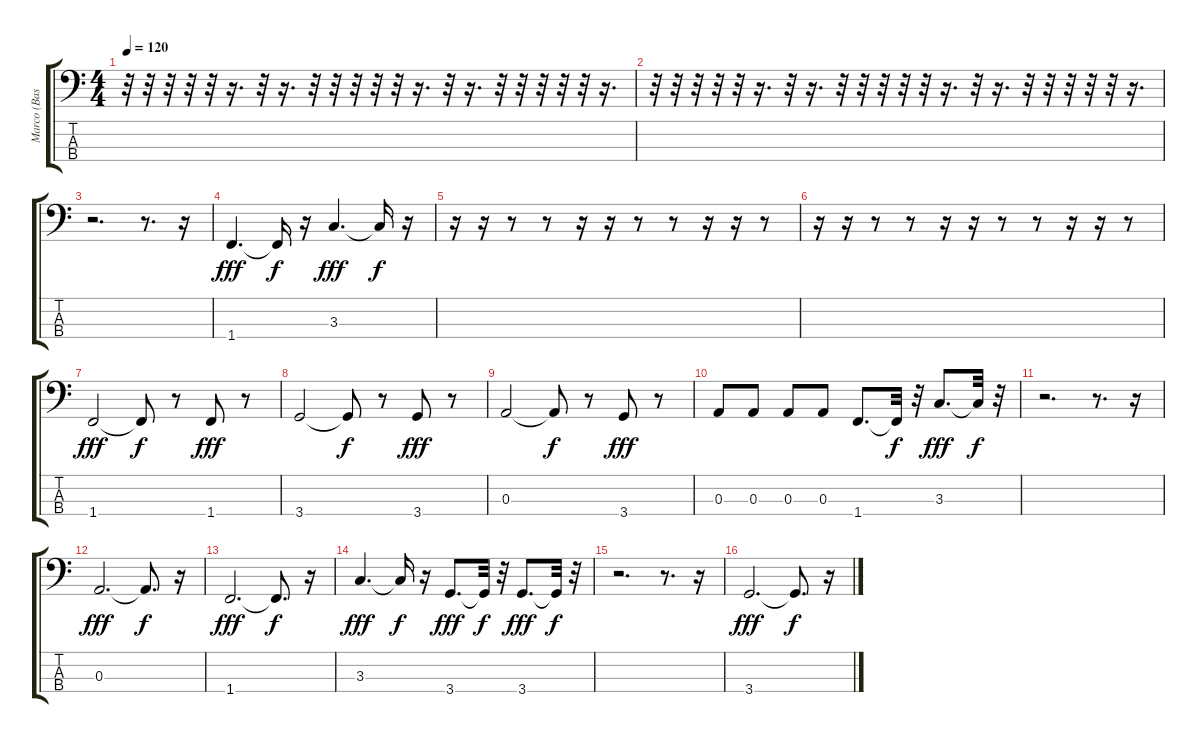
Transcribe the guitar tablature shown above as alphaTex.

\track ("Marco (Bass)" "Marco (Bas") {instrument electricbasspick}
\staff {score tabs}
\tuning (G2 D2 A1 E1) {hide}
\ts (4 4)
\tempo 120
\clef f4
\ks c
r.32{dy fff} r.32 r.32 r.32 r.32 r.16{d} r.32 r.16{d} r.32 r.32 r.32 r.32 r.32 r.16{d} r.32 r.16{d} r.32 r.32 r.32 r.32 r.32 r.16{d} |
r.32 r.32 r.32 r.32 r.32 r.16{d} r.32 r.16{d} r.32 r.32 r.32 r.32 r.32 r.16{d} r.32 r.16{d} r.32 r.32 r.32 r.32 r.32 r.16{d} |
r.2{d} r.8{d} r.16 |
1.4.4{d} 1.4{t}.16{dy f} r.16 3.3.4{d dy fff} 3.3{t}.16{dy f} r.16 |
r.16 r.16 r.8 r.8 r.16 r.16 r.8 r.8 r.16 r.16 r.8 |
r.16 r.16 r.8 r.8 r.16 r.16 r.8 r.8 r.16 r.16 r.8 |
1.4.2{dy fff} 1.4{t}.8{dy f} r.8 1.4.8{dy fff} r.8 |
3.4.2 3.4{t}.8{dy f} r.8 3.4.8{dy fff} r.8 |
0.3.2 0.3{t}.8{dy f} r.8 3.4.8{dy fff} r.8 |
0.3.8 0.3.8 0.3.8 0.3.8 1.4.8{d} 1.4{t}.32{dy f} r.32 3.3.8{d dy fff} 3.3{t}.32{dy f} r.32 |
r.2{d} r.8{d} r.16 |
0.3.2{d dy fff} 0.3{t}.8{d dy f} r.16 |
1.4.2{d dy fff} 1.4{t}.8{d dy f} r.16 |
3.3.4{d dy fff} 3.3{t}.16{dy f} r.16 3.4.8{d dy fff} 3.4{t}.32{dy f} r.32 3.4.8{d dy fff} 3.4{t}.32{dy f} r.32 |
r.2{d} r.8{d} r.16 |
3.4.2{d dy fff} 3.4{t}.8{d dy f} r.16
